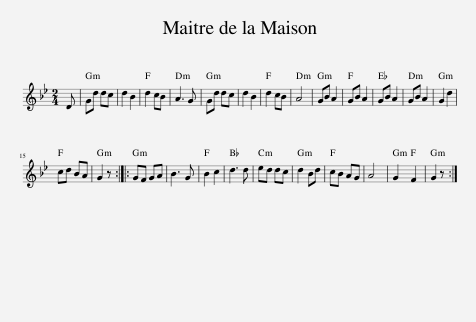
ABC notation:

X:1
L:1/8
M:2/4
I:linebreak $
K:Gmin
V:1 treble
V:1
 D | Gd dc | d2 B2 | d2 cB | A3 G | %5
 Gd dc | d2 B2 | d2 cB | A4 | GB A2 | %10
 GB A2 | GB A2 | GB A2 | G2 d2 |$ cd BA | %15
 G2 z :: GF GA | B3 G | B2 c2 | d3 d | %20
 ed dc | d2 Bd | cB AG | A4 | G2 F2 | %25
 G2 z :| %26
